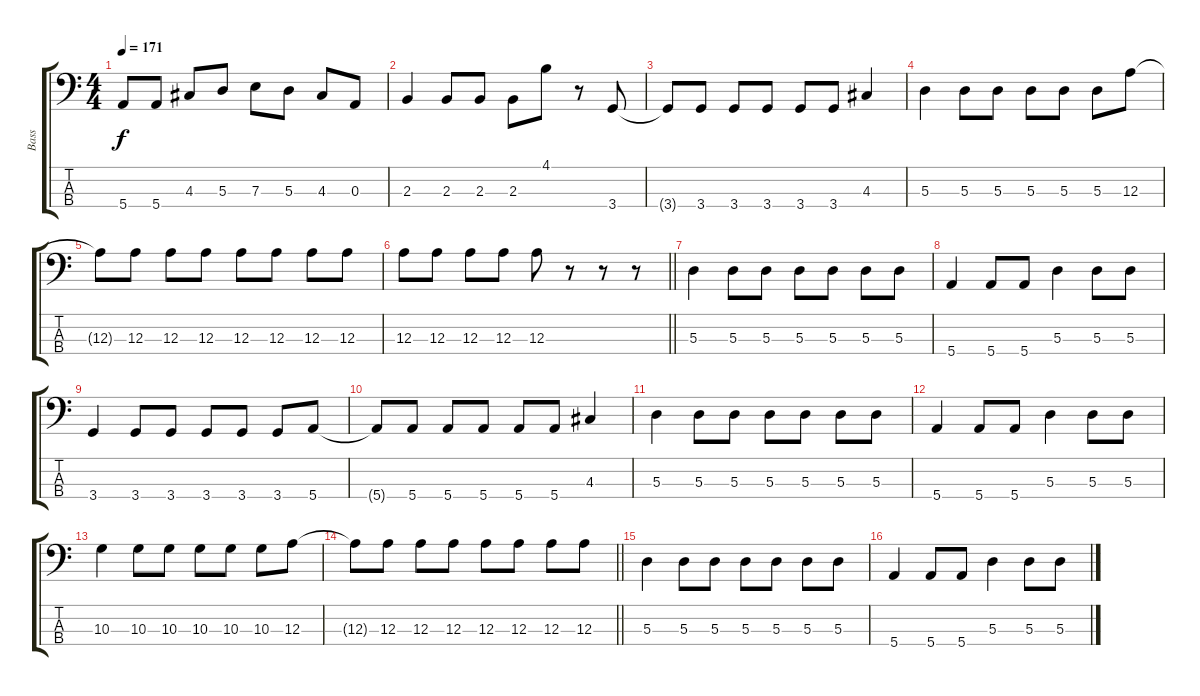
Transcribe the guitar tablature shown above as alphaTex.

\track ("Bass" "Bass") {instrument electricbasspick}
\staff {score tabs}
\tuning (G2 D2 A1 E1) {hide}
\ts (4 4)
\tempo 171
\clef f4
\ks c
5.4{t}.8{dy f} 5.4.8 4.3.8 5.3.8 7.3.8 5.3.8 4.3.8 0.3.8 |
2.3.4 2.3.8 2.3.8 2.3.8 4.1.8 r.8 3.4.8 |
3.4{t}.8 3.4.8 3.4.8 3.4.8 3.4.8 3.4.8 4.3.4 |
5.3.4 5.3.8 5.3.8 5.3.8 5.3.8 5.3.8 12.3.8 |
12.3{t}.8 12.3.8 12.3.8 12.3.8 12.3.8 12.3.8 12.3.8 12.3.8 |
\barLineRight lightlight
12.3.8 12.3.8 12.3.8 12.3.8 12.3.8 r.8 r.8 r.8 |
5.3.4 5.3.8 5.3.8 5.3.8 5.3.8 5.3.8 5.3.8 |
5.4.4 5.4.8 5.4.8 5.3.4 5.3.8 5.3.8 |
3.4.4 3.4.8 3.4.8 3.4.8 3.4.8 3.4.8 5.4.8 |
5.4{t}.8 5.4.8 5.4.8 5.4.8 5.4.8 5.4.8 4.3.4 |
5.3.4 5.3.8 5.3.8 5.3.8 5.3.8 5.3.8 5.3.8 |
5.4.4 5.4.8 5.4.8 5.3.4 5.3.8 5.3.8 |
10.3.4 10.3.8 10.3.8 10.3.8 10.3.8 10.3.8 12.3.8 |
\barLineRight lightlight
12.3{t}.8 12.3.8 12.3.8 12.3.8 12.3.8 12.3.8 12.3.8 12.3.8 |
5.3.4 5.3.8 5.3.8 5.3.8 5.3.8 5.3.8 5.3.8 |
5.4.4 5.4.8 5.4.8 5.3.4 5.3.8 5.3.8
